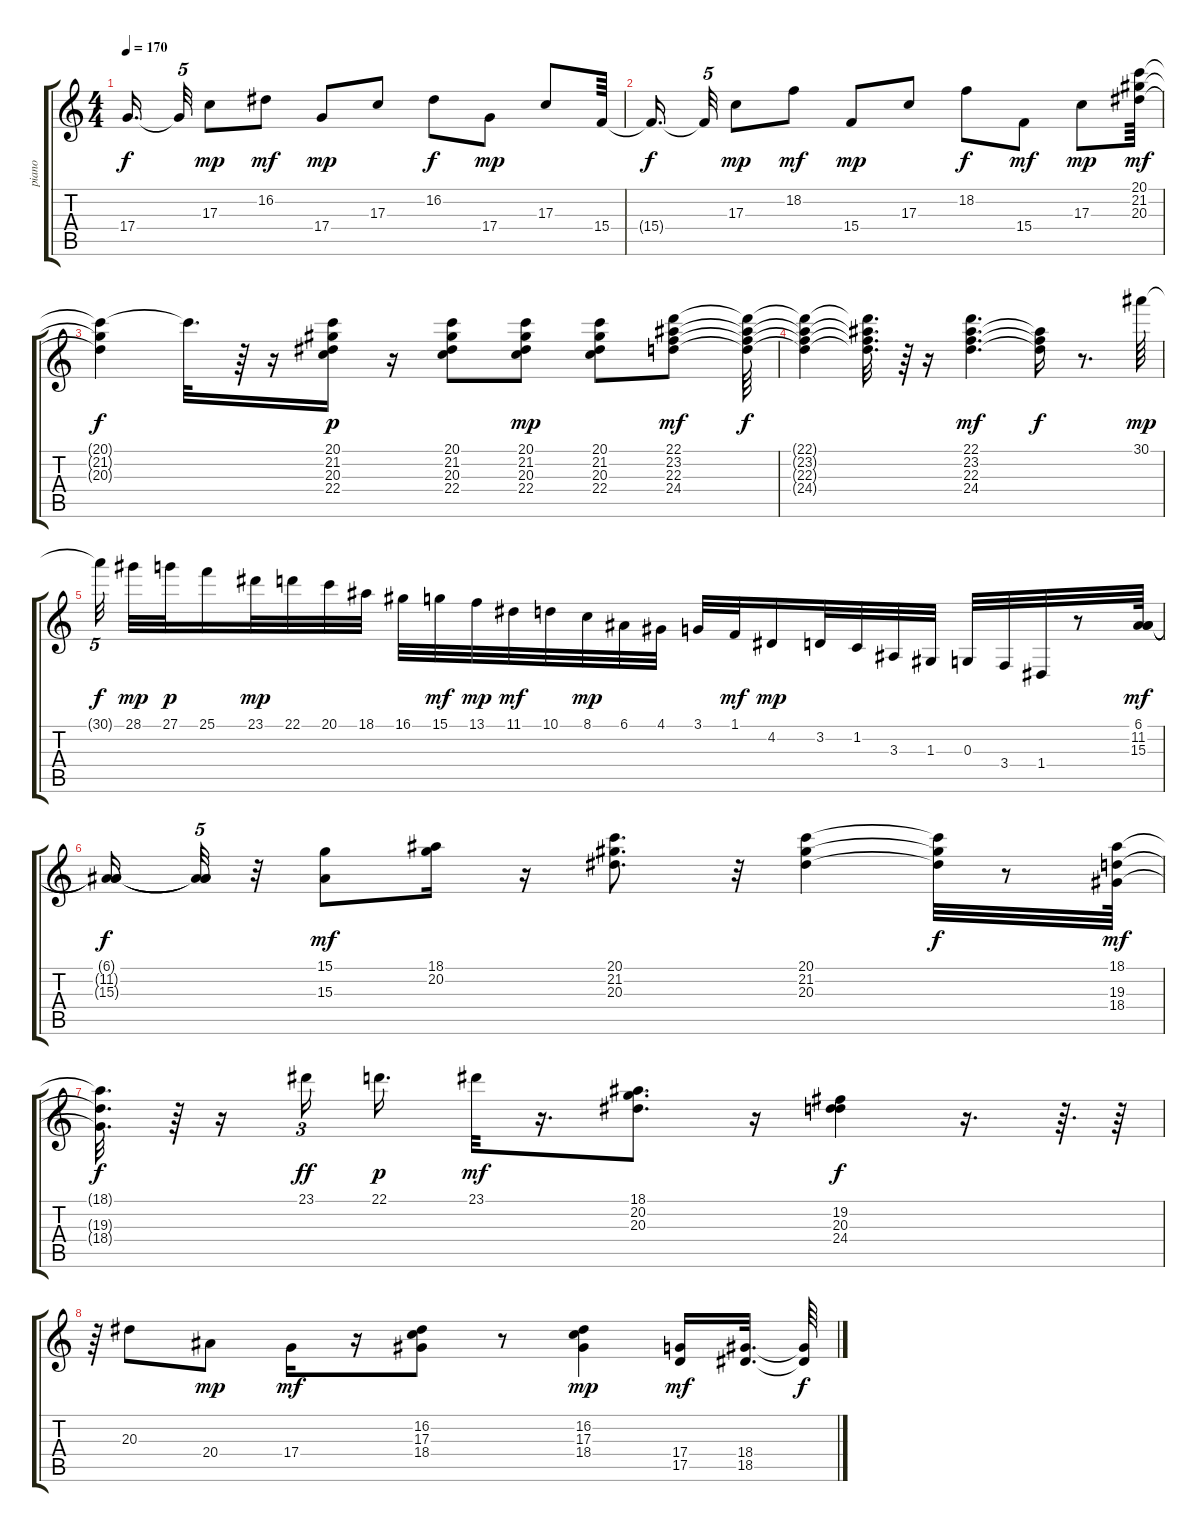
\track ("piano" "piano") {instrument acousticgrandpiano}
\staff {score tabs}
\tuning (E4 B3 G3 D3 A2 E2) {hide}
\ts (4 4)
\tempo 170
\clef g2
\ks c
17.4{t}.16{d dy f} 17.4{t}.32{tu (5 4)} 17.3.8{dy mp} 16.2.8{dy mf} 17.4.8{dy mp} 17.3.8 16.2.8{dy f} 17.4.8{dy mp} 17.3.8 15.4.64 |
15.4{t}.16{d dy f} 15.4{t}.32{tu (5 4)} 17.3.8{dy mp} 18.2.8{dy mf} 15.4.8{dy mp} 17.3.8 18.2.8{dy f} 15.4.8{dy mf} 17.3.8{dy mp} (20.1 21.2 20.3).64{dy mf} |
(20.1{t} 21.2{t} 20.3{t}).4{dy f} 20.1{t}.32{d} r.64 r.16 (20.1 21.2 20.3 22.4).16{dy p} r.16 (20.1 21.2 20.3 22.4).8 (20.1 21.2 20.3 22.4).8{dy mp} (20.1 21.2 20.3 22.4).8 (22.1 23.2 22.3 24.4).8{dy mf} (22.1{t} 23.2{t} 22.3{t} 24.4{t}).64{dy f} |
(22.1{t} 23.2{t} 22.3{t} 24.4{t}).4 (22.1{t} 23.2{t} 22.3{t} 24.4{t}).32{d} r.64 r.16 (22.1 23.2 22.3 24.4).4{d dy mf} (23.2{t} 22.3{t} 24.4{t}).16{dy f} r.8{d} 30.1.64{dy mp} |
30.1{t}.32{tu (5 4) dy f} 28.1.32{dy mp} 27.1.32{dy p} 25.1.16 23.1.32{dy mp} 22.1.32 20.1.32 18.1.32 16.1.32 15.1.32{dy mf} 13.1.32{dy mp} 11.1.32{dy mf} 10.1.32 8.1.32{dy mp} 6.1.32 4.1.32 3.1.32 1.1.32{dy mf} 4.2.16{dy mp} 3.2.32 1.2.32 3.3.32 1.3.32 0.3.32 3.4.32 1.4.32 r.8 (6.1 11.2 15.3).64{dy mf} |
(6.1{t} 11.2{t} 15.3{t}).16{dy f} (6.1{t} 11.2{t} 15.3{t}).32{tu (5 4)} r.32 (15.1 15.3).8{dy mf} (18.1 20.2).16 r.16 (20.1 21.2 20.3).8{d} r.32 (20.1 21.2 20.3).4 (20.1{t} 21.2{t} 20.3{t}).32{dy f} r.8 (18.1 19.3 18.4).64{dy mf} |
(18.1{t} 19.3{t} 18.4{t}).32{d dy f} r.64 r.16 23.1.16{tu (3 2) dy ff} 22.1.16{d dy p} 23.1.32{dy mf} r.16{d} (18.1 20.2 20.3).8{d} r.16 (19.2 20.3 24.4).4{dy f} r.16{d} r.64{d} r.64 |
r.64 20.3.8 20.4.8{dy mp} 17.4.16{dy mf} r.16 (16.2 17.3 18.4).8 r.8 (16.2 17.3 18.4).4{dy mp} (17.4 17.5).16{dy mf} (18.4 18.5).32{d} (18.4{t} 18.5{t}).64{dy f}
